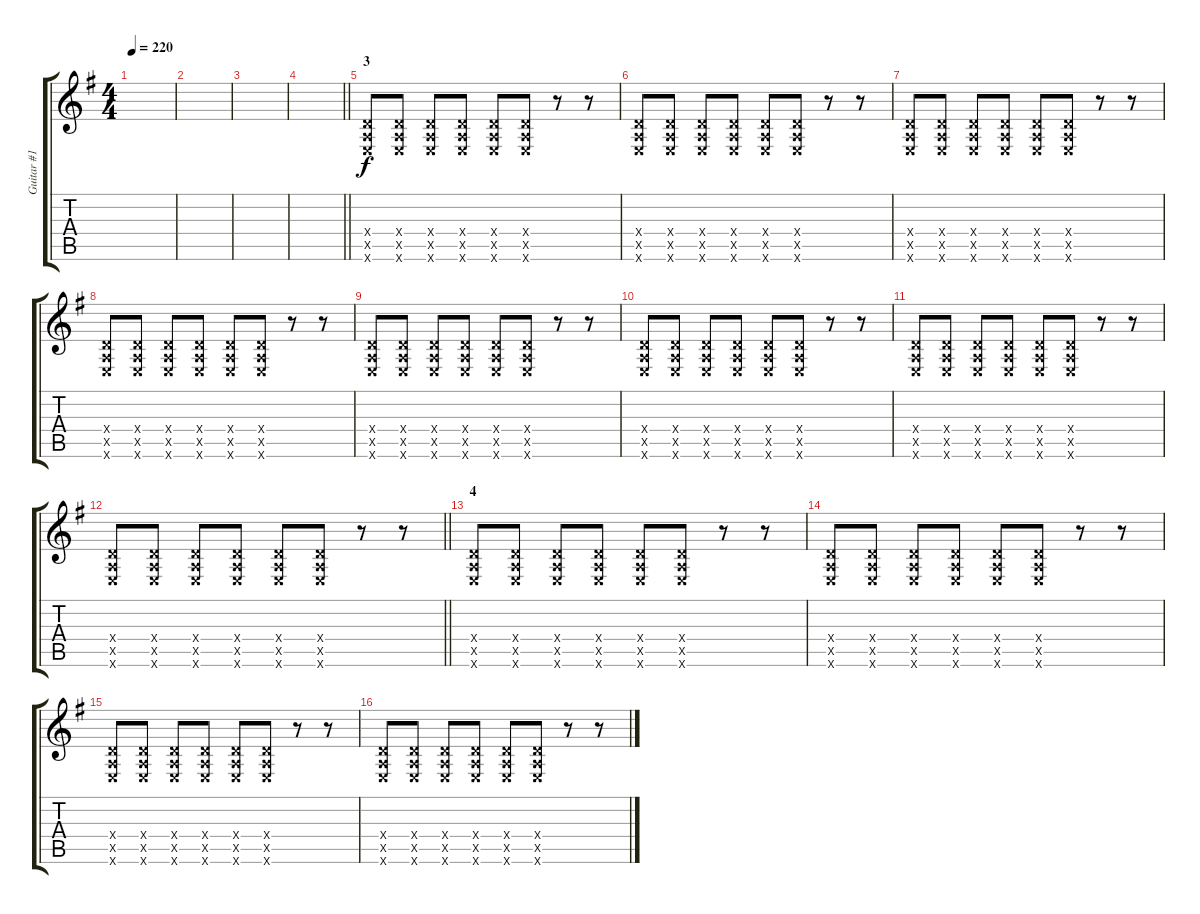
\track ("Guitar #1" "Guitar #1") {instrument distortionguitar}
\staff {score tabs}
\tuning (E4 B3 G3 D3 A2 E2) {hide}
\ts (4 4)
\tempo 220
\clef g2
\ks eminor
|
|
|
\barLineRight lightlight
|
\section ("" "3")
(0.4{x} 0.5{x} 0.6{x}).8{volume 13 instrument distortionguitar} (0.4{x} 0.5{x} 0.6{x}).8 (0.4{x} 0.5{x} 0.6{x}).8 (0.4{x} 0.5{x} 0.6{x}).8 (0.4{x} 0.5{x} 0.6{x}).8 (0.4{x} 0.5{x} 0.6{x}).8 r.8 r.8 |
(0.4{x} 0.5{x} 0.6{x}).8 (0.4{x} 0.5{x} 0.6{x}).8 (0.4{x} 0.5{x} 0.6{x}).8 (0.4{x} 0.5{x} 0.6{x}).8 (0.4{x} 0.5{x} 0.6{x}).8 (0.4{x} 0.5{x} 0.6{x}).8 r.8 r.8 |
(0.4{x} 0.5{x} 0.6{x}).8 (0.4{x} 0.5{x} 0.6{x}).8 (0.4{x} 0.5{x} 0.6{x}).8 (0.4{x} 0.5{x} 0.6{x}).8 (0.4{x} 0.5{x} 0.6{x}).8 (0.4{x} 0.5{x} 0.6{x}).8 r.8 r.8 |
(0.4{x} 0.5{x} 0.6{x}).8 (0.4{x} 0.5{x} 0.6{x}).8 (0.4{x} 0.5{x} 0.6{x}).8 (0.4{x} 0.5{x} 0.6{x}).8 (0.4{x} 0.5{x} 0.6{x}).8 (0.4{x} 0.5{x} 0.6{x}).8 r.8 r.8 |
(0.4{x} 0.5{x} 0.6{x}).8 (0.4{x} 0.5{x} 0.6{x}).8 (0.4{x} 0.5{x} 0.6{x}).8 (0.4{x} 0.5{x} 0.6{x}).8 (0.4{x} 0.5{x} 0.6{x}).8 (0.4{x} 0.5{x} 0.6{x}).8 r.8 r.8 |
(0.4{x} 0.5{x} 0.6{x}).8 (0.4{x} 0.5{x} 0.6{x}).8 (0.4{x} 0.5{x} 0.6{x}).8 (0.4{x} 0.5{x} 0.6{x}).8 (0.4{x} 0.5{x} 0.6{x}).8 (0.4{x} 0.5{x} 0.6{x}).8 r.8 r.8 |
(0.4{x} 0.5{x} 0.6{x}).8 (0.4{x} 0.5{x} 0.6{x}).8 (0.4{x} 0.5{x} 0.6{x}).8 (0.4{x} 0.5{x} 0.6{x}).8 (0.4{x} 0.5{x} 0.6{x}).8 (0.4{x} 0.5{x} 0.6{x}).8 r.8 r.8 |
\barLineRight lightlight
(0.4{x} 0.5{x} 0.6{x}).8 (0.4{x} 0.5{x} 0.6{x}).8 (0.4{x} 0.5{x} 0.6{x}).8 (0.4{x} 0.5{x} 0.6{x}).8 (0.4{x} 0.5{x} 0.6{x}).8 (0.4{x} 0.5{x} 0.6{x}).8 r.8 r.8 |
\section ("" "4")
(0.4{x} 0.5{x} 0.6{x}).8 (0.4{x} 0.5{x} 0.6{x}).8 (0.4{x} 0.5{x} 0.6{x}).8 (0.4{x} 0.5{x} 0.6{x}).8 (0.4{x} 0.5{x} 0.6{x}).8 (0.4{x} 0.5{x} 0.6{x}).8 r.8 r.8 |
(0.4{x} 0.5{x} 0.6{x}).8 (0.4{x} 0.5{x} 0.6{x}).8 (0.4{x} 0.5{x} 0.6{x}).8 (0.4{x} 0.5{x} 0.6{x}).8 (0.4{x} 0.5{x} 0.6{x}).8 (0.4{x} 0.5{x} 0.6{x}).8 r.8 r.8 |
(0.4{x} 0.5{x} 0.6{x}).8 (0.4{x} 0.5{x} 0.6{x}).8 (0.4{x} 0.5{x} 0.6{x}).8 (0.4{x} 0.5{x} 0.6{x}).8 (0.4{x} 0.5{x} 0.6{x}).8 (0.4{x} 0.5{x} 0.6{x}).8 r.8 r.8 |
(0.4{x} 0.5{x} 0.6{x}).8 (0.4{x} 0.5{x} 0.6{x}).8 (0.4{x} 0.5{x} 0.6{x}).8 (0.4{x} 0.5{x} 0.6{x}).8 (0.4{x} 0.5{x} 0.6{x}).8 (0.4{x} 0.5{x} 0.6{x}).8 r.8 r.8
